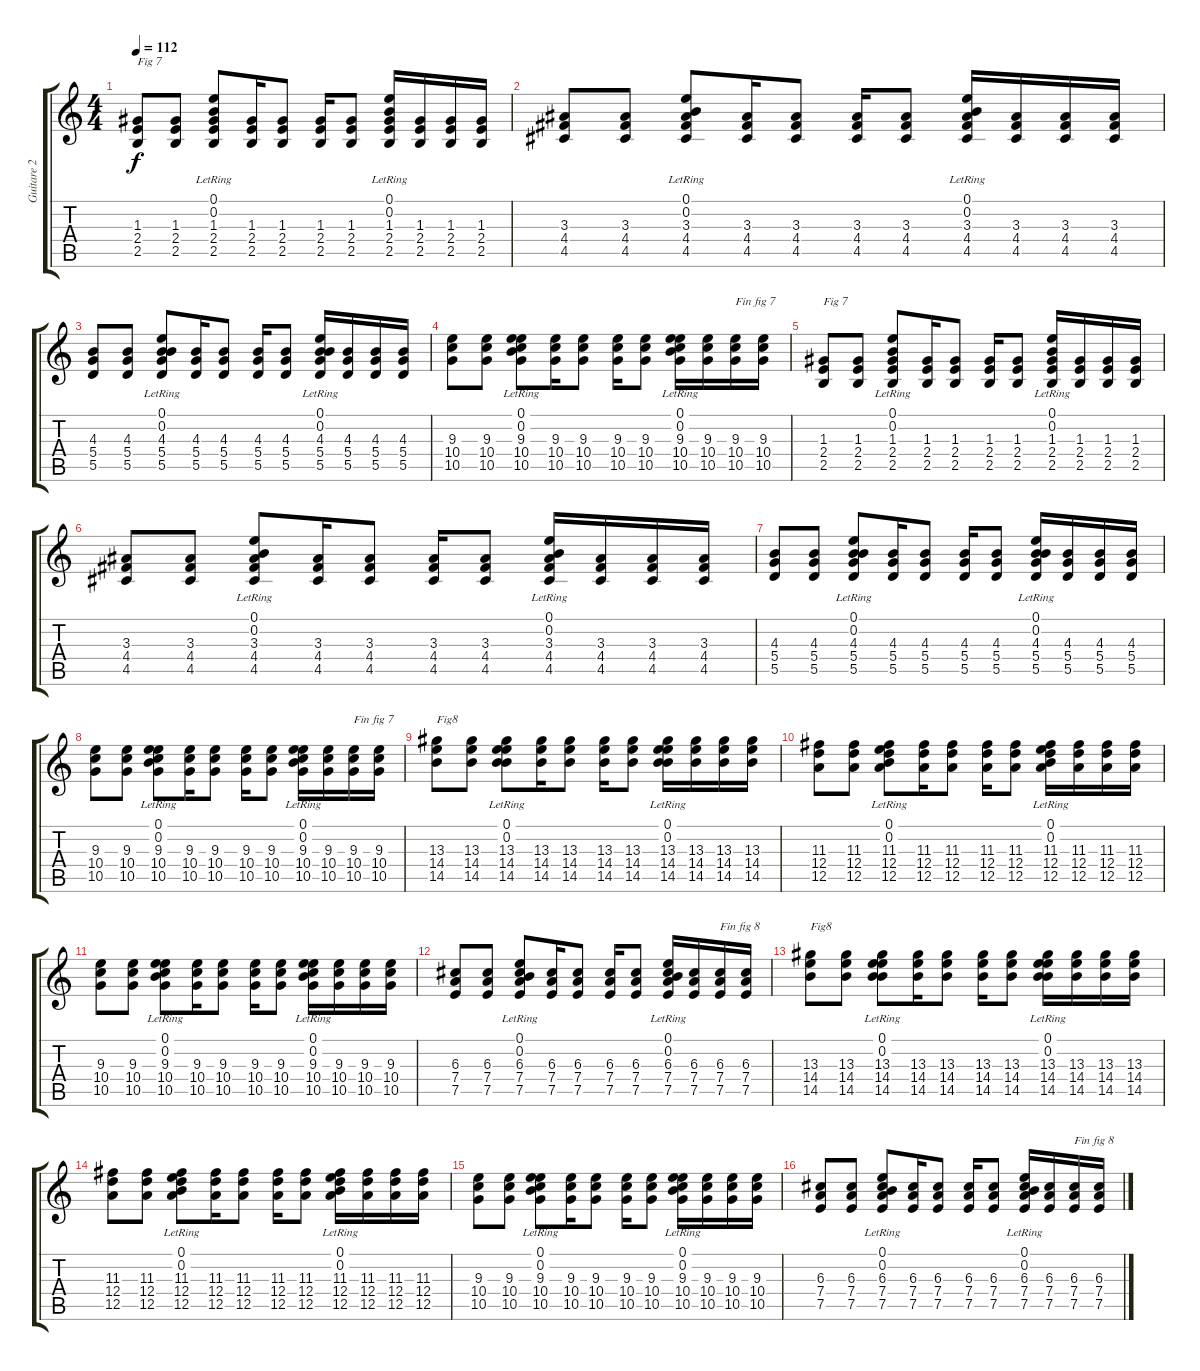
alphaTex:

\track ("Guitare 2" "Guitare 2") {instrument acousticguitarsteel}
\staff {score tabs}
\tuning (E4 B3 G3 D3 A2 E2) {hide}
\ts (4 4)
\tempo 112
\clef g2
\ks c
(1.3 2.4 2.5).8{txt "Fig 7" dy f} (1.3 2.4 2.5).8 (0.1{lr} 0.2{lr} 1.3 2.4 2.5).8 (1.3 2.4 2.5).16 (1.3 2.4 2.5).8 (1.3 2.4 2.5).16 (1.3 2.4 2.5).8 (0.1{lr} 0.2{lr} 1.3 2.4 2.5).16 (1.3 2.4 2.5).16 (1.3 2.4 2.5).16 (1.3 2.4 2.5).16 |
(3.3 4.4 4.5).8 (3.3 4.4 4.5).8 (0.1{lr} 0.2{lr} 3.3 4.4 4.5).8 (3.3 4.4 4.5).16 (3.3 4.4 4.5).8 (3.3 4.4 4.5).16 (3.3 4.4 4.5).8 (0.1{lr} 0.2{lr} 3.3 4.4 4.5).16 (3.3 4.4 4.5).16 (3.3 4.4 4.5).16 (3.3 4.4 4.5).16 |
(4.3 5.4 5.5).8 (4.3 5.4 5.5).8 (0.1{lr} 0.2{lr} 4.3 5.4 5.5).8 (4.3 5.4 5.5).16 (4.3 5.4 5.5).8 (4.3 5.4 5.5).16 (4.3 5.4 5.5).8 (0.1{lr} 0.2{lr} 4.3 5.4 5.5).16 (4.3 5.4 5.5).16 (4.3 5.4 5.5).16 (4.3 5.4 5.5).16 |
(9.3 10.4 10.5).8 (9.3 10.4 10.5).8 (0.1{lr} 0.2{lr} 9.3 10.4 10.5).8 (9.3 10.4 10.5).16 (9.3 10.4 10.5).8 (9.3 10.4 10.5).16 (9.3 10.4 10.5).8 (0.1{lr} 0.2{lr} 9.3 10.4 10.5).16 (9.3 10.4 10.5).16 (9.3 10.4 10.5).16{txt "Fin fig 7"} (9.3 10.4 10.5).16 |
(1.3 2.4 2.5).8{txt "Fig 7"} (1.3 2.4 2.5).8 (0.1{lr} 0.2{lr} 1.3 2.4 2.5).8 (1.3 2.4 2.5).16 (1.3 2.4 2.5).8 (1.3 2.4 2.5).16 (1.3 2.4 2.5).8 (0.1{lr} 0.2{lr} 1.3 2.4 2.5).16 (1.3 2.4 2.5).16 (1.3 2.4 2.5).16 (1.3 2.4 2.5).16 |
(3.3 4.4 4.5).8 (3.3 4.4 4.5).8 (0.1{lr} 0.2{lr} 3.3 4.4 4.5).8 (3.3 4.4 4.5).16 (3.3 4.4 4.5).8 (3.3 4.4 4.5).16 (3.3 4.4 4.5).8 (0.1{lr} 0.2{lr} 3.3 4.4 4.5).16 (3.3 4.4 4.5).16 (3.3 4.4 4.5).16 (3.3 4.4 4.5).16 |
(4.3 5.4 5.5).8 (4.3 5.4 5.5).8 (0.1{lr} 0.2{lr} 4.3 5.4 5.5).8 (4.3 5.4 5.5).16 (4.3 5.4 5.5).8 (4.3 5.4 5.5).16 (4.3 5.4 5.5).8 (0.1{lr} 0.2{lr} 4.3 5.4 5.5).16 (4.3 5.4 5.5).16 (4.3 5.4 5.5).16 (4.3 5.4 5.5).16 |
(9.3 10.4 10.5).8 (9.3 10.4 10.5).8 (0.1{lr} 0.2{lr} 9.3 10.4 10.5).8 (9.3 10.4 10.5).16 (9.3 10.4 10.5).8 (9.3 10.4 10.5).16 (9.3 10.4 10.5).8 (0.1{lr} 0.2{lr} 9.3 10.4 10.5).16 (9.3 10.4 10.5).16 (9.3 10.4 10.5).16{txt "Fin fig 7"} (9.3 10.4 10.5).16 |
(13.3 14.4 14.5).8{txt "Fig8"} (13.3 14.4 14.5).8 (0.1{lr} 0.2{lr} 13.3 14.4 14.5).8 (13.3 14.4 14.5).16 (13.3 14.4 14.5).8 (13.3 14.4 14.5).16 (13.3 14.4 14.5).8 (0.1{lr} 0.2{lr} 13.3 14.4 14.5).16 (13.3 14.4 14.5).16 (13.3 14.4 14.5).16 (13.3 14.4 14.5).16 |
(11.3 12.4 12.5).8 (11.3 12.4 12.5).8 (0.1{lr} 0.2{lr} 11.3 12.4 12.5).8 (11.3 12.4 12.5).16 (11.3 12.4 12.5).8 (11.3 12.4 12.5).16 (11.3 12.4 12.5).8 (0.1{lr} 0.2{lr} 11.3 12.4 12.5).16 (11.3 12.4 12.5).16 (11.3 12.4 12.5).16 (11.3 12.4 12.5).16 |
(9.3 10.4 10.5).8 (9.3 10.4 10.5).8 (0.1{lr} 0.2{lr} 9.3 10.4 10.5).8 (9.3 10.4 10.5).16 (9.3 10.4 10.5).8 (9.3 10.4 10.5).16 (9.3 10.4 10.5).8 (0.1{lr} 0.2{lr} 9.3 10.4 10.5).16 (9.3 10.4 10.5).16 (9.3 10.4 10.5).16 (9.3 10.4 10.5).16 |
(6.3 7.4 7.5).8 (6.3 7.4 7.5).8 (0.1{lr} 0.2{lr} 6.3 7.4 7.5).8 (6.3 7.4 7.5).16 (6.3 7.4 7.5).8 (6.3 7.4 7.5).16 (6.3 7.4 7.5).8 (0.1{lr} 0.2{lr} 6.3 7.4 7.5).16 (6.3 7.4 7.5).16 (6.3 7.4 7.5).16{txt "Fin fig 8"} (6.3 7.4 7.5).16 |
(13.3 14.4 14.5).8{txt "Fig8"} (13.3 14.4 14.5).8 (0.1{lr} 0.2{lr} 13.3 14.4 14.5).8 (13.3 14.4 14.5).16 (13.3 14.4 14.5).8 (13.3 14.4 14.5).16 (13.3 14.4 14.5).8 (0.1{lr} 0.2{lr} 13.3 14.4 14.5).16 (13.3 14.4 14.5).16 (13.3 14.4 14.5).16 (13.3 14.4 14.5).16 |
(11.3 12.4 12.5).8 (11.3 12.4 12.5).8 (0.1{lr} 0.2{lr} 11.3 12.4 12.5).8 (11.3 12.4 12.5).16 (11.3 12.4 12.5).8 (11.3 12.4 12.5).16 (11.3 12.4 12.5).8 (0.1{lr} 0.2{lr} 11.3 12.4 12.5).16 (11.3 12.4 12.5).16 (11.3 12.4 12.5).16 (11.3 12.4 12.5).16 |
(9.3 10.4 10.5).8 (9.3 10.4 10.5).8 (0.1{lr} 0.2{lr} 9.3 10.4 10.5).8 (9.3 10.4 10.5).16 (9.3 10.4 10.5).8 (9.3 10.4 10.5).16 (9.3 10.4 10.5).8 (0.1{lr} 0.2{lr} 9.3 10.4 10.5).16 (9.3 10.4 10.5).16 (9.3 10.4 10.5).16 (9.3 10.4 10.5).16 |
(6.3 7.4 7.5).8 (6.3 7.4 7.5).8 (0.1{lr} 0.2{lr} 6.3 7.4 7.5).8 (6.3 7.4 7.5).16 (6.3 7.4 7.5).8 (6.3 7.4 7.5).16 (6.3 7.4 7.5).8 (0.1{lr} 0.2{lr} 6.3 7.4 7.5).16 (6.3 7.4 7.5).16 (6.3 7.4 7.5).16{txt "Fin fig 8"} (6.3 7.4 7.5).16
